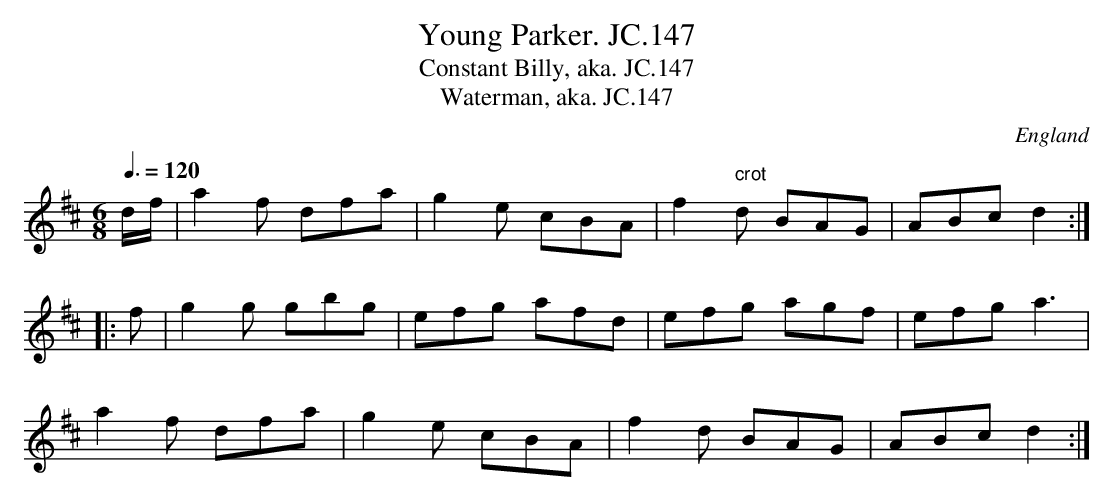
X:1
T:Young Parker. JC.147
T:Constant Billy, aka. JC.147
T:Waterman, aka. JC.147
L:1/8
M:6/8
O:England
Q:3/8=120
K:D
d/f/|\
a2f dfa|g2e cBA|f2" crot"d BAG|ABc d2:|!
|:f|g2g gbg|efg afd|efg agf|efga3|!
a2f dfa|g2e cBA|f2d BAG|ABcd2:|
